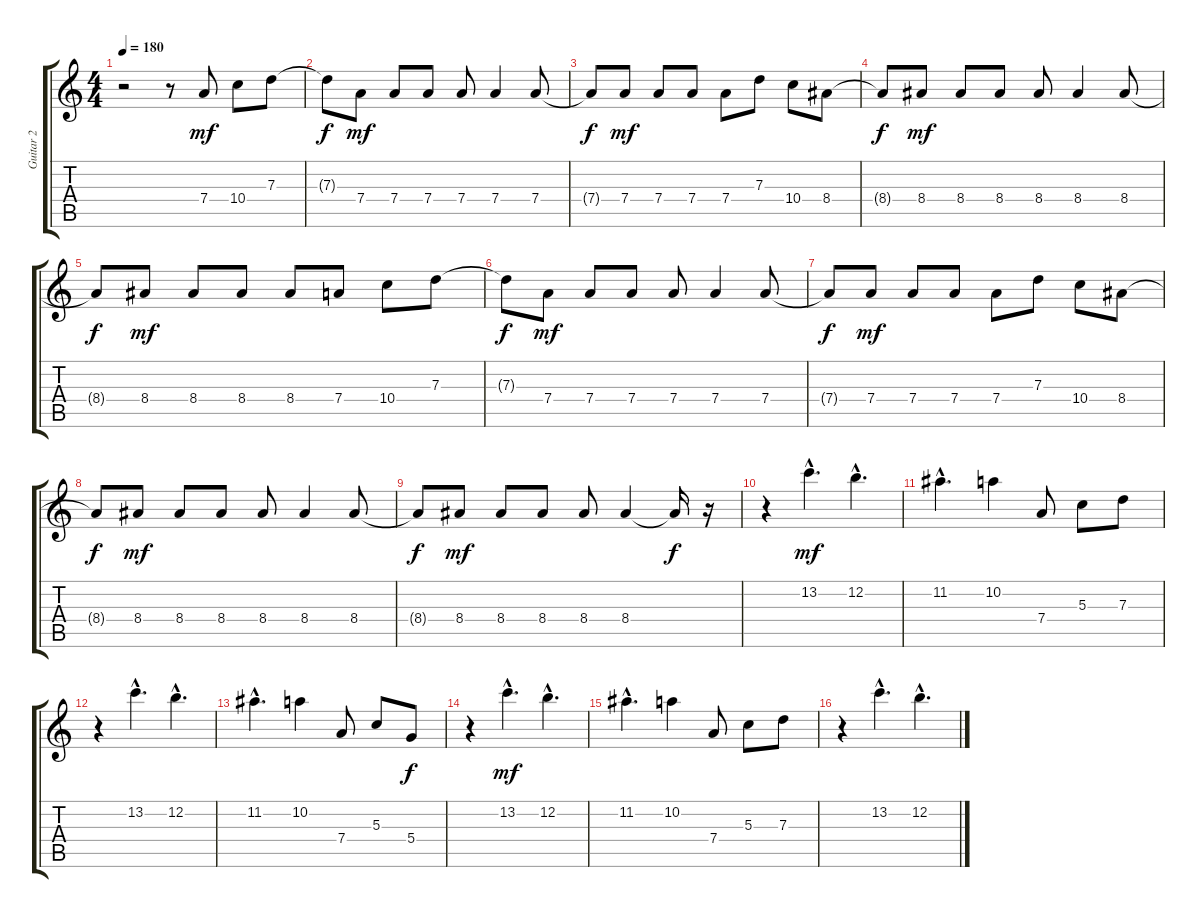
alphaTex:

\track ("Guitar 2" "Guitar 2") {instrument electricguitarjazz}
\staff {score tabs}
\tuning (E4 B3 G3 D3 A2 E2) {hide}
\ts (4 4)
\tempo 180
\clef g2
\ks c
r.2{dy mf instrument electricguitarjazz} r.8 7.4.8 10.4.8 7.3.8 |
7.3{t}.8{dy f} 7.4.8{dy mf} 7.4.8 7.4.8 7.4.8 7.4.4 7.4.8 |
7.4{t}.8{dy f} 7.4.8{dy mf} 7.4.8 7.4.8 7.4.8 7.3.8 10.4.8 8.4.8 |
8.4{t}.8{dy f} 8.4.8{dy mf} 8.4.8 8.4.8 8.4.8 8.4.4 8.4.8 |
8.4{t}.8{dy f} 8.4.8{dy mf} 8.4.8 8.4.8 8.4.8 7.4.8 10.4.8 7.3.8 |
7.3{t}.8{dy f} 7.4.8{dy mf} 7.4.8 7.4.8 7.4.8 7.4.4 7.4.8 |
7.4{t}.8{dy f} 7.4.8{dy mf} 7.4.8 7.4.8 7.4.8 7.3.8 10.4.8 8.4.8 |
8.4{t}.8{dy f} 8.4.8{dy mf} 8.4.8 8.4.8 8.4.8 8.4.4 8.4.8 |
8.4{t}.8{dy f} 8.4.8{dy mf} 8.4.8 8.4.8 8.4.8 8.4.4 8.4{t}.16{dy f} r.16 |
r.4 13.2{hac}.4{d dy mf} 12.2{hac}.4{d} |
11.2{hac}.4{d} 10.2.4 7.4.8 5.3.8 7.3.8 |
r.4 13.2{hac}.4{d} 12.2{hac}.4{d} |
11.2{hac}.4{d} 10.2.4 7.4.8 5.3.8 5.4.8{dy f} |
r.4 13.2{hac}.4{d dy mf} 12.2{hac}.4{d} |
11.2{hac}.4{d} 10.2.4 7.4.8 5.3.8 7.3.8 |
r.4 13.2{hac}.4{d} 12.2{hac}.4{d}
